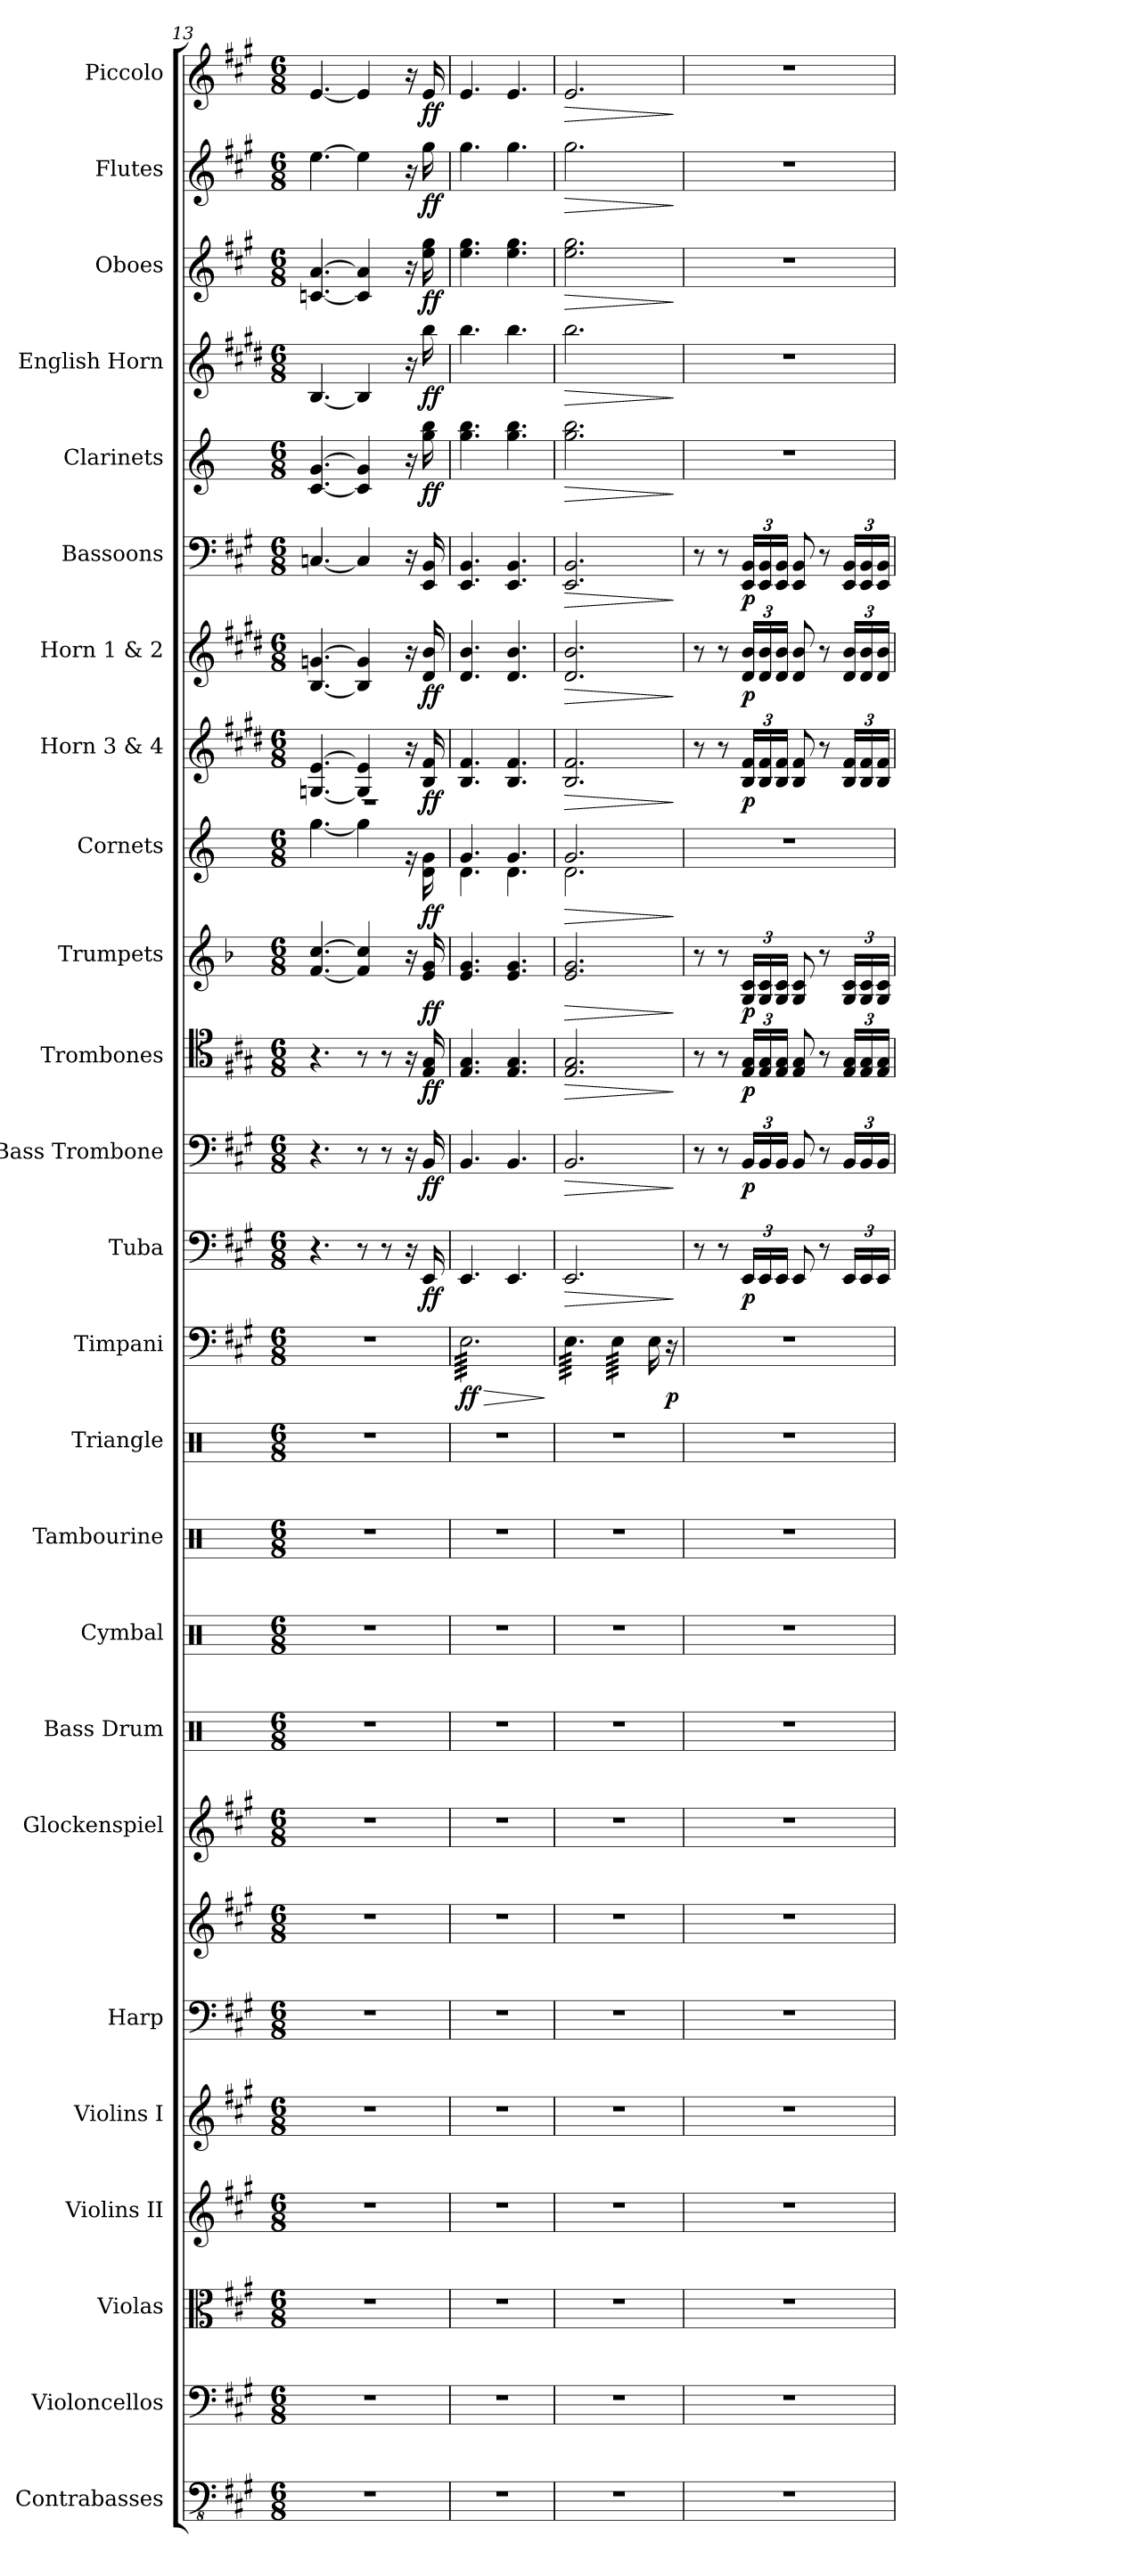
**kern	**kern	**kern	**kern	**kern	**kern	**kern	**kern	**kern	**kern	**kern	**kern	**kern	**dynam	**kern	**dynam	**kern	**dynam	**kern	**dynam	**kern	**dynam	**kern	**dynam	**kern	**dynam	**kern	**dynam	**kern	**dynam	**kern	**dynam	**kern	**dynam	**kern	**dynam	**kern	**dynam	**kern	**dynam
*part25	*part24	*part23	*part22	*part21	*part20	*part20	*part19	*part18	*part17	*part16	*part15	*part14	*part14	*part13	*part13	*part12	*part12	*part11	*part11	*part10	*part10	*part9	*part9	*part8	*part8	*part7	*part7	*part6	*part6	*part5	*part5	*part4	*part4	*part3	*part3	*part2	*part2	*part1	*part1
*staff26	*staff25	*staff24	*staff23	*staff22	*staff21	*staff20	*staff19	*staff18	*staff17	*staff16	*staff15	*staff14	*staff14	*staff13	*staff13	*staff12	*staff12	*staff11	*staff11	*staff10	*staff10	*staff9	*staff9	*staff8	*staff8	*staff7	*staff7	*staff6	*staff6	*staff5	*staff5	*staff4	*staff4	*staff3	*staff3	*staff2	*staff2	*staff1	*staff1
*I"Contrabasses	*I"Violoncellos	*I"Violas	*I"Violins II	*I"Violins I	*I"Harp	*	*I"Glockenspiel	*I"Bass Drum	*I"Cymbal	*I"Tambourine	*I"Triangle	*I"Timpani	*	*I"Tuba	*	*I"Bass Trombone	*	*I"Trombones	*	*I"Trumpets	*	*I"Cornets	*	*I"Horn 3 &amp; 4	*	*I"Horn 1 &amp; 2	*	*I"Bassoons	*	*I"Clarinets	*	*I"English Horn	*	*I"Oboes	*	*I"Flutes	*	*I"Piccolo	*
*I'Cbs.	*I'Vcs.	*I'Vlas.	*I'Vlns.II	*I'Vlns. I	*I'Hrp.	*	*I'Glk.	*I'B. Dr.	*I'Cym.	*I'Tamb.	*I'Tria.	*I'Timp.	*	*I'Tba.	*	*I'B. Tbn.	*	*I'Tbn.	*	*I'Trmpt.	*	*I'Cornt.	*	*I'Hn.	*	*I'Hn.	*	*I'Bsn.	*	*I'Cl.	*	*	*	*I'Ob.	*	*I'Fl.	*	*I'Picc.	*
*clefFv4	*clefF4	*clefC3	*clefG2	*clefG2	*clefF4	*clefG2	*clefG2	*clefX	*clefX	*clefX	*clefX	*clefF4	*	*clefF4	*	*clefF4	*	*clefC4	*	*clefG2	*	*clefG2	*	*clefG2	*	*clefG2	*	*clefF4	*	*clefG2	*	*clefG2	*	*clefG2	*	*clefG2	*	*clefG2	*
*	*	*	*	*	*	*	*ITrd-14c-24	*	*	*	*	*	*	*	*	*	*	*	*	*ITrd-2c-4	*	*ITrd2c3	*	*ITrd4c7	*	*ITrd4c7	*	*	*	*ITrd2c3	*	*ITrd4c7	*	*	*	*	*	*ITrd-7c-12	*
*k[f#c#g#]	*k[f#c#g#]	*k[f#c#g#]	*k[f#c#g#]	*k[f#c#g#]	*k[f#c#g#]	*k[f#c#g#]	*k[f#c#g#]	*k[]	*k[]	*k[]	*k[]	*k[f#c#g#]	*	*k[f#c#g#]	*	*k[f#c#g#]	*	*k[f#c#g#]	*	*k[f#c#g#]	*	*k[f#c#g#]	*	*k[f#c#g#]	*	*k[f#c#g#]	*	*k[f#c#g#]	*	*k[f#c#g#]	*	*k[f#c#g#]	*	*k[f#c#g#]	*	*k[f#c#g#]	*	*k[f#c#g#]	*
*M6/8	*M6/8	*M6/8	*M6/8	*M6/8	*M6/8	*M6/8	*M6/8	*M6/8	*M6/8	*M6/8	*M6/8	*M6/8	*	*M6/8	*	*M6/8	*	*M6/8	*	*M6/8	*	*M6/8	*	*M6/8	*	*M6/8	*	*M6/8	*	*M6/8	*	*M6/8	*	*M6/8	*	*M6/8	*	*M6/8	*
=13	=13	=13	=13	=13	=13	=13	=13	=13	=13	=13	=13	=13	=13	=13	=13	=13	=13	=13	=13	=13	=13	=13	=13	=13	=13	=13	=13	=13	=13	=13	=13	=13	=13	=13	=13	=13	=13	=13	=13
*	*	*	*	*	*	*	*	*	*	*	*	*	*	*	*	*	*	*	*	*	*	*^	*	*	*	*	*	*	*	*	*	*	*	*	*	*	*	*	*
2.r	2.r	2.r	2.r	2.r	2.r	2.r	2.r	2.r	2.r	2.r	2.r	2.r	.	4.r	.	4.r	.	4.r	.	[4.a/ [4.ee/	.	2.r	[4.ee\	.	[4.Cn/ [4.A/	.	[4.E/ [4.cn/	.	[4.Cn/	.	[4.A/ [4.e/	.	[4.E/	.	[4.cn/ [4.a/	.	[4.ee\	.	[4.ee/	.
.	.	.	.	.	.	.	.	.	.	.	.	.	.	8r	.	8r	.	8r	.	4a/] 4ee/]	.	.	4ee\]	.	4C/] 4A/]	.	4E/] 4c/]	.	4C/]	.	4A/] 4e/]	.	4E/]	.	4c/] 4a/]	.	4ee\]	.	4ee/]	.
.	.	.	.	.	.	.	.	.	.	.	.	.	.	8r	.	8r	.	8r	.	.	.	.	.	.	.	.	.	.	.	.	.	.	.	.	.	.	.	.	.	.
.	.	.	.	.	.	.	.	.	.	.	.	.	.	16r	.	16r	.	16r	.	16r	.	.	16r	.	16r	.	16r	.	16r	.	16r	.	16r	.	16r	.	16r	.	16r	.
!	!	!	!	!	!	!	!	!	!	!	!	!	!	!	!LO:DY:b	!	!LO:DY:b	!	!LO:DY:b	!	!LO:DY:b	!	!	!LO:DY:b	!	!LO:DY:b	!	!LO:DY:b	!	!	!	!LO:DY:b	!	!LO:DY:b	!	!LO:DY:b	!	!LO:DY:b	!	!LO:DY:b
.	.	.	.	.	.	.	.	.	.	.	.	.	.	16EE/	ff	16BB/	ff	16E/ 16G#/	ff	16g#/ 16b/	ff	.	16B\ 16e\	ff	16E/ 16B/	ff	16G#/ 16e/	ff	16EE/ 16BB/	.	16ee\ 16gg#\	ff	16ee\	ff	16ee\ 16gg#\	ff	16gg#\	ff	16ee/	ff
!!LO:PB:g=z
=14	=14	=14	=14	=14	=14	=14	=14	=14	=14	=14	=14	=14	=14	=14	=14	=14	=14	=14	=14	=14	=14	=14	=14	=14	=14	=14	=14	=14	=14	=14	=14	=14	=14	=14	=14	=14	=14	=14	=14	=14
!	!	!	!	!	!	!	!	!	!	!	!	!	!LO:HP:b	!	!	!	!	!	!	!	!	!	!	!	!	!	!	!	!	!	!	!	!	!	!	!	!	!	!	!
!	!	!	!	!	!	!	!	!	!	!	!	!	!LO:DY:n=1:b	!	!	!	!	!	!	!	!	!	!	!	!	!	!	!	!	!	!	!	!	!	!	!	!	!	!	!
*	*	*	*	*	*	*	*	*	*	*	*	*tremolo	*	*	*	*	*	*	*	*	*	*	*	*	*	*	*	*	*	*	*	*	*	*	*	*	*	*	*	*
2.r	2.r	2.r	2.r	2.r	2.r	2.r	2.r	2.r	2.r	2.r	2.r	64E\LLLL	> ff	4.EE/	.	4.BB/	.	4.E/ 4.G#/	.	4.g#/ 4.b/	.	4.e/	4.B\	.	4.E/ 4.B/	.	4.G#/ 4.e/	.	4.EE/ 4.BB/	.	4.ee\ 4.gg#\	.	4.ee\	.	4.ee\ 4.gg#\	.	4.gg#\	.	4.ee/	.
.	.	.	.	.	.	.	.	.	.	.	.	64E\	.	.	.	.	.	.	.	.	.	.	.	.	.	.	.	.	.	.	.	.	.	.	.	.	.	.	.	.
.	.	.	.	.	.	.	.	.	.	.	.	64E\	.	.	.	.	.	.	.	.	.	.	.	.	.	.	.	.	.	.	.	.	.	.	.	.	.	.	.	.
.	.	.	.	.	.	.	.	.	.	.	.	64E\	.	.	.	.	.	.	.	.	.	.	.	.	.	.	.	.	.	.	.	.	.	.	.	.	.	.	.	.
.	.	.	.	.	.	.	.	.	.	.	.	64E\	.	.	.	.	.	.	.	.	.	.	.	.	.	.	.	.	.	.	.	.	.	.	.	.	.	.	.	.
.	.	.	.	.	.	.	.	.	.	.	.	64E\	.	.	.	.	.	.	.	.	.	.	.	.	.	.	.	.	.	.	.	.	.	.	.	.	.	.	.	.
.	.	.	.	.	.	.	.	.	.	.	.	64E\	.	.	.	.	.	.	.	.	.	.	.	.	.	.	.	.	.	.	.	.	.	.	.	.	.	.	.	.
.	.	.	.	.	.	.	.	.	.	.	.	64E\	.	.	.	.	.	.	.	.	.	.	.	.	.	.	.	.	.	.	.	.	.	.	.	.	.	.	.	.
.	.	.	.	.	.	.	.	.	.	.	.	64E\	.	.	.	.	.	.	.	.	.	.	.	.	.	.	.	.	.	.	.	.	.	.	.	.	.	.	.	.
.	.	.	.	.	.	.	.	.	.	.	.	64E\	.	.	.	.	.	.	.	.	.	.	.	.	.	.	.	.	.	.	.	.	.	.	.	.	.	.	.	.
.	.	.	.	.	.	.	.	.	.	.	.	64E\	.	.	.	.	.	.	.	.	.	.	.	.	.	.	.	.	.	.	.	.	.	.	.	.	.	.	.	.
.	.	.	.	.	.	.	.	.	.	.	.	64E\	.	.	.	.	.	.	.	.	.	.	.	.	.	.	.	.	.	.	.	.	.	.	.	.	.	.	.	.
.	.	.	.	.	.	.	.	.	.	.	.	64E\	.	.	.	.	.	.	.	.	.	.	.	.	.	.	.	.	.	.	.	.	.	.	.	.	.	.	.	.
.	.	.	.	.	.	.	.	.	.	.	.	64E\	.	.	.	.	.	.	.	.	.	.	.	.	.	.	.	.	.	.	.	.	.	.	.	.	.	.	.	.
.	.	.	.	.	.	.	.	.	.	.	.	64E\	.	.	.	.	.	.	.	.	.	.	.	.	.	.	.	.	.	.	.	.	.	.	.	.	.	.	.	.
.	.	.	.	.	.	.	.	.	.	.	.	64E\	.	.	.	.	.	.	.	.	.	.	.	.	.	.	.	.	.	.	.	.	.	.	.	.	.	.	.	.
.	.	.	.	.	.	.	.	.	.	.	.	64E\	.	.	.	.	.	.	.	.	.	.	.	.	.	.	.	.	.	.	.	.	.	.	.	.	.	.	.	.
.	.	.	.	.	.	.	.	.	.	.	.	64E\	.	.	.	.	.	.	.	.	.	.	.	.	.	.	.	.	.	.	.	.	.	.	.	.	.	.	.	.
.	.	.	.	.	.	.	.	.	.	.	.	64E\	.	.	.	.	.	.	.	.	.	.	.	.	.	.	.	.	.	.	.	.	.	.	.	.	.	.	.	.
.	.	.	.	.	.	.	.	.	.	.	.	64E\	.	.	.	.	.	.	.	.	.	.	.	.	.	.	.	.	.	.	.	.	.	.	.	.	.	.	.	.
.	.	.	.	.	.	.	.	.	.	.	.	64E\	.	.	.	.	.	.	.	.	.	.	.	.	.	.	.	.	.	.	.	.	.	.	.	.	.	.	.	.
.	.	.	.	.	.	.	.	.	.	.	.	64E\	.	.	.	.	.	.	.	.	.	.	.	.	.	.	.	.	.	.	.	.	.	.	.	.	.	.	.	.
.	.	.	.	.	.	.	.	.	.	.	.	64E\	.	.	.	.	.	.	.	.	.	.	.	.	.	.	.	.	.	.	.	.	.	.	.	.	.	.	.	.
.	.	.	.	.	.	.	.	.	.	.	.	64E\	.	.	.	.	.	.	.	.	.	.	.	.	.	.	.	.	.	.	.	.	.	.	.	.	.	.	.	.
.	.	.	.	.	.	.	.	.	.	.	.	64E\	.	4.EE/	.	4.BB/	.	4.E/ 4.G#/	.	4.g#/ 4.b/	.	4.e/	4.B\	.	4.E/ 4.B/	.	4.G#/ 4.e/	.	4.EE/ 4.BB/	.	4.ee\ 4.gg#\	.	4.ee\	.	4.ee\ 4.gg#\	.	4.gg#\	.	4.ee/	.
.	.	.	.	.	.	.	.	.	.	.	.	64E\	.	.	.	.	.	.	.	.	.	.	.	.	.	.	.	.	.	.	.	.	.	.	.	.	.	.	.	.
.	.	.	.	.	.	.	.	.	.	.	.	64E\	.	.	.	.	.	.	.	.	.	.	.	.	.	.	.	.	.	.	.	.	.	.	.	.	.	.	.	.
.	.	.	.	.	.	.	.	.	.	.	.	64E\	.	.	.	.	.	.	.	.	.	.	.	.	.	.	.	.	.	.	.	.	.	.	.	.	.	.	.	.
.	.	.	.	.	.	.	.	.	.	.	.	64E\	.	.	.	.	.	.	.	.	.	.	.	.	.	.	.	.	.	.	.	.	.	.	.	.	.	.	.	.
.	.	.	.	.	.	.	.	.	.	.	.	64E\	.	.	.	.	.	.	.	.	.	.	.	.	.	.	.	.	.	.	.	.	.	.	.	.	.	.	.	.
.	.	.	.	.	.	.	.	.	.	.	.	64E\	.	.	.	.	.	.	.	.	.	.	.	.	.	.	.	.	.	.	.	.	.	.	.	.	.	.	.	.
.	.	.	.	.	.	.	.	.	.	.	.	64E\	.	.	.	.	.	.	.	.	.	.	.	.	.	.	.	.	.	.	.	.	.	.	.	.	.	.	.	.
.	.	.	.	.	.	.	.	.	.	.	.	64E\	.	.	.	.	.	.	.	.	.	.	.	.	.	.	.	.	.	.	.	.	.	.	.	.	.	.	.	.
.	.	.	.	.	.	.	.	.	.	.	.	64E\	.	.	.	.	.	.	.	.	.	.	.	.	.	.	.	.	.	.	.	.	.	.	.	.	.	.	.	.
.	.	.	.	.	.	.	.	.	.	.	.	64E\	.	.	.	.	.	.	.	.	.	.	.	.	.	.	.	.	.	.	.	.	.	.	.	.	.	.	.	.
.	.	.	.	.	.	.	.	.	.	.	.	64E\	.	.	.	.	.	.	.	.	.	.	.	.	.	.	.	.	.	.	.	.	.	.	.	.	.	.	.	.
.	.	.	.	.	.	.	.	.	.	.	.	64E\	.	.	.	.	.	.	.	.	.	.	.	.	.	.	.	.	.	.	.	.	.	.	.	.	.	.	.	.
.	.	.	.	.	.	.	.	.	.	.	.	64E\	.	.	.	.	.	.	.	.	.	.	.	.	.	.	.	.	.	.	.	.	.	.	.	.	.	.	.	.
.	.	.	.	.	.	.	.	.	.	.	.	64E\	.	.	.	.	.	.	.	.	.	.	.	.	.	.	.	.	.	.	.	.	.	.	.	.	.	.	.	.
.	.	.	.	.	.	.	.	.	.	.	.	64E\	.	.	.	.	.	.	.	.	.	.	.	.	.	.	.	.	.	.	.	.	.	.	.	.	.	.	.	.
.	.	.	.	.	.	.	.	.	.	.	.	64E\	.	.	.	.	.	.	.	.	.	.	.	.	.	.	.	.	.	.	.	.	.	.	.	.	.	.	.	.
.	.	.	.	.	.	.	.	.	.	.	.	64E\	.	.	.	.	.	.	.	.	.	.	.	.	.	.	.	.	.	.	.	.	.	.	.	.	.	.	.	.
.	.	.	.	.	.	.	.	.	.	.	.	64E\	.	.	.	.	.	.	.	.	.	.	.	.	.	.	.	.	.	.	.	.	.	.	.	.	.	.	.	.
.	.	.	.	.	.	.	.	.	.	.	.	64E\	.	.	.	.	.	.	.	.	.	.	.	.	.	.	.	.	.	.	.	.	.	.	.	.	.	.	.	.
.	.	.	.	.	.	.	.	.	.	.	.	64E\	.	.	.	.	.	.	.	.	.	.	.	.	.	.	.	.	.	.	.	.	.	.	.	.	.	.	.	.
.	.	.	.	.	.	.	.	.	.	.	.	64E\	.	.	.	.	.	.	.	.	.	.	.	.	.	.	.	.	.	.	.	.	.	.	.	.	.	.	.	.
.	.	.	.	.	.	.	.	.	.	.	.	64E\	.	.	.	.	.	.	.	.	.	.	.	.	.	.	.	.	.	.	.	.	.	.	.	.	.	.	.	.
.	.	.	.	.	.	.	.	.	.	.	.	64E\JJJJ	.	.	.	.	.	.	.	.	.	.	.	.	.	.	.	.	.	.	.	.	.	.	.	.	.	.	.	.
*	*	*	*	*	*	*	*	*	*	*	*	*	*	*	*	*	*	*	*	*	*	*v	*v	*	*	*	*	*	*	*	*	*	*	*	*	*	*	*	*	*
.	.	.	.	.	.	.	.	.	.	.	.	.	]	.	.	.	.	.	.	.	.	.	.	.	.	.	.	.	.	.	.	.	.	.	.	.	.	.	.
=15	=15	=15	=15	=15	=15	=15	=15	=15	=15	=15	=15	=15	=15	=15	=15	=15	=15	=15	=15	=15	=15	=15	=15	=15	=15	=15	=15	=15	=15	=15	=15	=15	=15	=15	=15	=15	=15	=15	=15
!	!	!	!	!	!	!	!	!	!	!	!	!	!	!	!LO:HP:b	!	!LO:HP:b	!	!LO:HP:b	!	!LO:HP:b	!	!LO:HP:b	!	!LO:HP:b	!	!LO:HP:b	!	!LO:HP:b	!	!LO:HP:b	!	!LO:HP:b	!	!LO:HP:b	!	!LO:HP:b	!	!LO:HP:b
*	*	*	*	*	*	*	*	*	*	*	*	*	*	*	*	*	*	*	*	*	*	*^	*	*	*	*	*	*	*	*	*	*	*	*	*	*	*	*	*
2.r	2.r	2.r	2.r	2.r	2.r	2.r	2.r	2.r	2.r	2.r	2.r	64E\LLLL	.	2.EE/	>	2.BB/	>	2.E/ 2.G#/	>	2.g#/ 2.b/	>	2.e/	2.B\	>	2.E/ 2.B/	>	2.G#/ 2.e/	>	2.EE/ 2.BB/	>	2.ee\ 2.gg#\	>	2.ee\	>	2.ee\ 2.gg#\	>	2.gg#\	>	2.ee/	>
.	.	.	.	.	.	.	.	.	.	.	.	64E\	.	.	.	.	.	.	.	.	.	.	.	.	.	.	.	.	.	.	.	.	.	.	.	.	.	.	.	.
.	.	.	.	.	.	.	.	.	.	.	.	64E\	.	.	.	.	.	.	.	.	.	.	.	.	.	.	.	.	.	.	.	.	.	.	.	.	.	.	.	.
.	.	.	.	.	.	.	.	.	.	.	.	64E\	.	.	.	.	.	.	.	.	.	.	.	.	.	.	.	.	.	.	.	.	.	.	.	.	.	.	.	.
.	.	.	.	.	.	.	.	.	.	.	.	64E\	.	.	.	.	.	.	.	.	.	.	.	.	.	.	.	.	.	.	.	.	.	.	.	.	.	.	.	.
.	.	.	.	.	.	.	.	.	.	.	.	64E\	.	.	.	.	.	.	.	.	.	.	.	.	.	.	.	.	.	.	.	.	.	.	.	.	.	.	.	.
.	.	.	.	.	.	.	.	.	.	.	.	64E\	.	.	.	.	.	.	.	.	.	.	.	.	.	.	.	.	.	.	.	.	.	.	.	.	.	.	.	.
.	.	.	.	.	.	.	.	.	.	.	.	64E\	.	.	.	.	.	.	.	.	.	.	.	.	.	.	.	.	.	.	.	.	.	.	.	.	.	.	.	.
.	.	.	.	.	.	.	.	.	.	.	.	64E\	.	.	.	.	.	.	.	.	.	.	.	.	.	.	.	.	.	.	.	.	.	.	.	.	.	.	.	.
.	.	.	.	.	.	.	.	.	.	.	.	64E\	.	.	.	.	.	.	.	.	.	.	.	.	.	.	.	.	.	.	.	.	.	.	.	.	.	.	.	.
.	.	.	.	.	.	.	.	.	.	.	.	64E\	.	.	.	.	.	.	.	.	.	.	.	.	.	.	.	.	.	.	.	.	.	.	.	.	.	.	.	.
.	.	.	.	.	.	.	.	.	.	.	.	64E\	.	.	.	.	.	.	.	.	.	.	.	.	.	.	.	.	.	.	.	.	.	.	.	.	.	.	.	.
.	.	.	.	.	.	.	.	.	.	.	.	64E\	.	.	.	.	.	.	.	.	.	.	.	.	.	.	.	.	.	.	.	.	.	.	.	.	.	.	.	.
.	.	.	.	.	.	.	.	.	.	.	.	64E\	.	.	.	.	.	.	.	.	.	.	.	.	.	.	.	.	.	.	.	.	.	.	.	.	.	.	.	.
.	.	.	.	.	.	.	.	.	.	.	.	64E\	.	.	.	.	.	.	.	.	.	.	.	.	.	.	.	.	.	.	.	.	.	.	.	.	.	.	.	.
.	.	.	.	.	.	.	.	.	.	.	.	64E\	.	.	.	.	.	.	.	.	.	.	.	.	.	.	.	.	.	.	.	.	.	.	.	.	.	.	.	.
.	.	.	.	.	.	.	.	.	.	.	.	64E\	.	.	.	.	.	.	.	.	.	.	.	.	.	.	.	.	.	.	.	.	.	.	.	.	.	.	.	.
.	.	.	.	.	.	.	.	.	.	.	.	64E\	.	.	.	.	.	.	.	.	.	.	.	.	.	.	.	.	.	.	.	.	.	.	.	.	.	.	.	.
.	.	.	.	.	.	.	.	.	.	.	.	64E\	.	.	.	.	.	.	.	.	.	.	.	.	.	.	.	.	.	.	.	.	.	.	.	.	.	.	.	.
.	.	.	.	.	.	.	.	.	.	.	.	64E\	.	.	.	.	.	.	.	.	.	.	.	.	.	.	.	.	.	.	.	.	.	.	.	.	.	.	.	.
.	.	.	.	.	.	.	.	.	.	.	.	64E\	.	.	.	.	.	.	.	.	.	.	.	.	.	.	.	.	.	.	.	.	.	.	.	.	.	.	.	.
.	.	.	.	.	.	.	.	.	.	.	.	64E\	.	.	.	.	.	.	.	.	.	.	.	.	.	.	.	.	.	.	.	.	.	.	.	.	.	.	.	.
.	.	.	.	.	.	.	.	.	.	.	.	64E\	.	.	.	.	.	.	.	.	.	.	.	.	.	.	.	.	.	.	.	.	.	.	.	.	.	.	.	.
.	.	.	.	.	.	.	.	.	.	.	.	64E\JJJJ	.	.	.	.	.	.	.	.	.	.	.	.	.	.	.	.	.	.	.	.	.	.	.	.	.	.	.	.
.	.	.	.	.	.	.	.	.	.	.	.	64E\LLLL	.	.	.	.	.	.	.	.	.	.	.	.	.	.	.	.	.	.	.	.	.	.	.	.	.	.	.	.
.	.	.	.	.	.	.	.	.	.	.	.	64E\	.	.	.	.	.	.	.	.	.	.	.	.	.	.	.	.	.	.	.	.	.	.	.	.	.	.	.	.
.	.	.	.	.	.	.	.	.	.	.	.	64E\	.	.	.	.	.	.	.	.	.	.	.	.	.	.	.	.	.	.	.	.	.	.	.	.	.	.	.	.
.	.	.	.	.	.	.	.	.	.	.	.	64E\	.	.	.	.	.	.	.	.	.	.	.	.	.	.	.	.	.	.	.	.	.	.	.	.	.	.	.	.
.	.	.	.	.	.	.	.	.	.	.	.	64E\	.	.	.	.	.	.	.	.	.	.	.	.	.	.	.	.	.	.	.	.	.	.	.	.	.	.	.	.
.	.	.	.	.	.	.	.	.	.	.	.	64E\	.	.	.	.	.	.	.	.	.	.	.	.	.	.	.	.	.	.	.	.	.	.	.	.	.	.	.	.
.	.	.	.	.	.	.	.	.	.	.	.	64E\	.	.	.	.	.	.	.	.	.	.	.	.	.	.	.	.	.	.	.	.	.	.	.	.	.	.	.	.
.	.	.	.	.	.	.	.	.	.	.	.	64E\	.	.	.	.	.	.	.	.	.	.	.	.	.	.	.	.	.	.	.	.	.	.	.	.	.	.	.	.
.	.	.	.	.	.	.	.	.	.	.	.	64E\	.	.	.	.	.	.	.	.	.	.	.	.	.	.	.	.	.	.	.	.	.	.	.	.	.	.	.	.
.	.	.	.	.	.	.	.	.	.	.	.	64E\	.	.	.	.	.	.	.	.	.	.	.	.	.	.	.	.	.	.	.	.	.	.	.	.	.	.	.	.
.	.	.	.	.	.	.	.	.	.	.	.	64E\	.	.	.	.	.	.	.	.	.	.	.	.	.	.	.	.	.	.	.	.	.	.	.	.	.	.	.	.
.	.	.	.	.	.	.	.	.	.	.	.	64E\	.	.	.	.	.	.	.	.	.	.	.	.	.	.	.	.	.	.	.	.	.	.	.	.	.	.	.	.
.	.	.	.	.	.	.	.	.	.	.	.	64E\	.	.	.	.	.	.	.	.	.	.	.	.	.	.	.	.	.	.	.	.	.	.	.	.	.	.	.	.
.	.	.	.	.	.	.	.	.	.	.	.	64E\	.	.	.	.	.	.	.	.	.	.	.	.	.	.	.	.	.	.	.	.	.	.	.	.	.	.	.	.
.	.	.	.	.	.	.	.	.	.	.	.	64E\	.	.	.	.	.	.	.	.	.	.	.	.	.	.	.	.	.	.	.	.	.	.	.	.	.	.	.	.
.	.	.	.	.	.	.	.	.	.	.	.	64E\JJJJ	.	.	.	.	.	.	.	.	.	.	.	.	.	.	.	.	.	.	.	.	.	.	.	.	.	.	.	.
*	*	*	*	*	*	*	*	*	*	*	*	*Xtremolo	*	*	*	*	*	*	*	*	*	*	*	*	*	*	*	*	*	*	*	*	*	*	*	*	*	*	*	*
.	.	.	.	.	.	.	.	.	.	.	.	16E\	.	.	.	.	.	.	.	.	.	.	.	.	.	.	.	.	.	.	.	.	.	.	.	.	.	.	.	.
!	!	!	!	!	!	!	!	!	!	!	!	!	!LO:DY:b	!	!	!	!	!	!	!	!	!	!	!	!	!	!	!	!	!	!	!	!	!	!	!	!	!	!	!
.	.	.	.	.	.	.	.	.	.	.	.	16r	p	.	.	.	.	.	.	.	.	.	.	.	.	.	.	.	.	.	.	.	.	.	.	.	.	.	.	.
*	*	*	*	*	*	*	*	*	*	*	*	*	*	*	*	*	*	*	*	*	*	*v	*v	*	*	*	*	*	*	*	*	*	*	*	*	*	*	*	*	*
.	.	.	.	.	.	.	.	.	.	.	.	.	.	.	]	.	]	.	]	.	]	.	]	.	]	.	]	.	]	.	]	.	]	.	]	.	]	.	]
=16	=16	=16	=16	=16	=16	=16	=16	=16	=16	=16	=16	=16	=16	=16	=16	=16	=16	=16	=16	=16	=16	=16	=16	=16	=16	=16	=16	=16	=16	=16	=16	=16	=16	=16	=16	=16	=16	=16	=16
2.r	2.r	2.r	2.r	2.r	2.r	2.r	2.r	2.r	2.r	2.r	2.r	2.r	.	8r	.	8r	.	8r	.	8r	.	2.r	.	8r	.	8r	.	8r	.	2.r	.	2.r	.	2.r	.	2.r	.	2.r	.
.	.	.	.	.	.	.	.	.	.	.	.	.	.	8r	.	8r	.	8r	.	8r	.	.	.	8r	.	8r	.	8r	.	.	.	.	.	.	.	.	.	.	.
*	*	*	*	*	*	*	*	*	*	*	*	*	*	*Xbrackettup	*	*Xbrackettup	*	*Xbrackettup	*	*Xbrackettup	*	*	*	*Xbrackettup	*	*Xbrackettup	*	*Xbrackettup	*	*	*	*	*	*	*	*	*	*	*
!	!	!	!	!	!	!	!	!	!	!	!	!	!	!	!LO:DY:b	!	!LO:DY:b	!	!LO:DY:b	!	!LO:DY:b	!	!	!	!LO:DY:b	!	!LO:DY:b	!	!LO:DY:b	!	!	!	!	!	!	!	!	!	!
.	.	.	.	.	.	.	.	.	.	.	.	.	.	24EE/LL	p	24BB/LL	p	24E/ 24G#/LL	p	24B/ 24e/LL	p	.	.	24E/ 24B/LL	p	24G#/ 24e/LL	p	24EE/ 24BB/LL	p	.	.	.	.	.	.	.	.	.	.
.	.	.	.	.	.	.	.	.	.	.	.	.	.	24EE/	.	24BB/	.	24E/ 24G#/	.	24B/ 24e/	.	.	.	24E/ 24B/	.	24G#/ 24e/	.	24EE/ 24BB/	.	.	.	.	.	.	.	.	.	.	.
.	.	.	.	.	.	.	.	.	.	.	.	.	.	24EE/JJ	.	24BB/JJ	.	24E/ 24G#/JJ	.	24B/ 24e/JJ	.	.	.	24E/ 24B/JJ	.	24G#/ 24e/JJ	.	24EE/ 24BB/JJ	.	.	.	.	.	.	.	.	.	.	.
.	.	.	.	.	.	.	.	.	.	.	.	.	.	8EE/	.	8BB/	.	8E/ 8G#/	.	8B/ 8e/	.	.	.	8E/ 8B/	.	8G#/ 8e/	.	8EE/ 8BB/	.	.	.	.	.	.	.	.	.	.	.
.	.	.	.	.	.	.	.	.	.	.	.	.	.	8r	.	8r	.	8r	.	8r	.	.	.	8r	.	8r	.	8r	.	.	.	.	.	.	.	.	.	.	.
.	.	.	.	.	.	.	.	.	.	.	.	.	.	24EE/LL	.	24BB/LL	.	24E/ 24G#/LL	.	24B/ 24e/LL	.	.	.	24E/ 24B/LL	.	24G#/ 24e/LL	.	24EE/ 24BB/LL	.	.	.	.	.	.	.	.	.	.	.
.	.	.	.	.	.	.	.	.	.	.	.	.	.	24EE/	.	24BB/	.	24E/ 24G#/	.	24B/ 24e/	.	.	.	24E/ 24B/	.	24G#/ 24e/	.	24EE/ 24BB/	.	.	.	.	.	.	.	.	.	.	.
.	.	.	.	.	.	.	.	.	.	.	.	.	.	24EE/JJ	.	24BB/JJ	.	24E/ 24G#/JJ	.	24B/ 24e/JJ	.	.	.	24E/ 24B/JJ	.	24G#/ 24e/JJ	.	24EE/ 24BB/JJ	.	.	.	.	.	.	.	.	.	.	.
=	=	=	=	=	=	=	=	=	=	=	=	=	=	=	=	=	=	=	=	=	=	=	=	=	=	=	=	=	=	=	=	=	=	=	=	=	=	=	=
*-	*-	*-	*-	*-	*-	*-	*-	*-	*-	*-	*-	*-	*-	*-	*-	*-	*-	*-	*-	*-	*-	*-	*-	*-	*-	*-	*-	*-	*-	*-	*-	*-	*-	*-	*-	*-	*-	*-	*-
